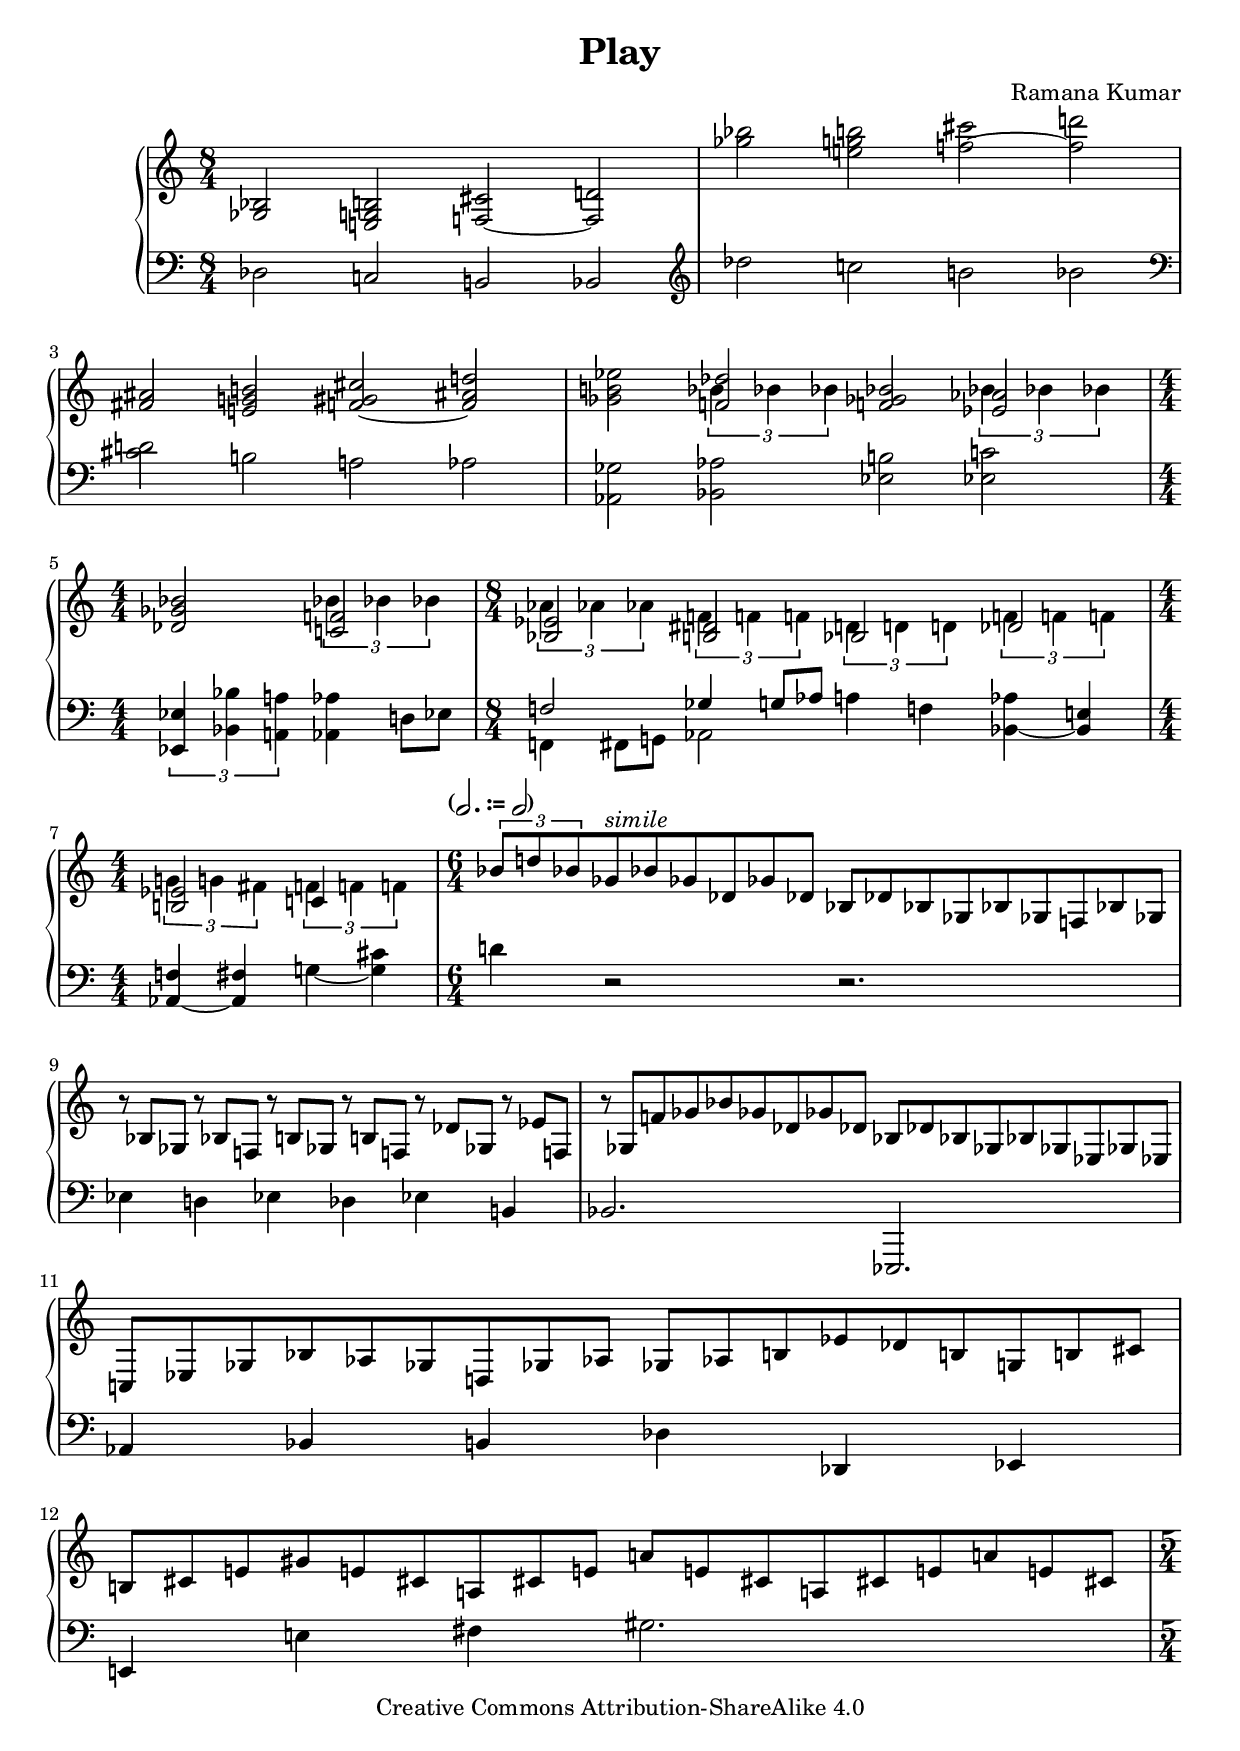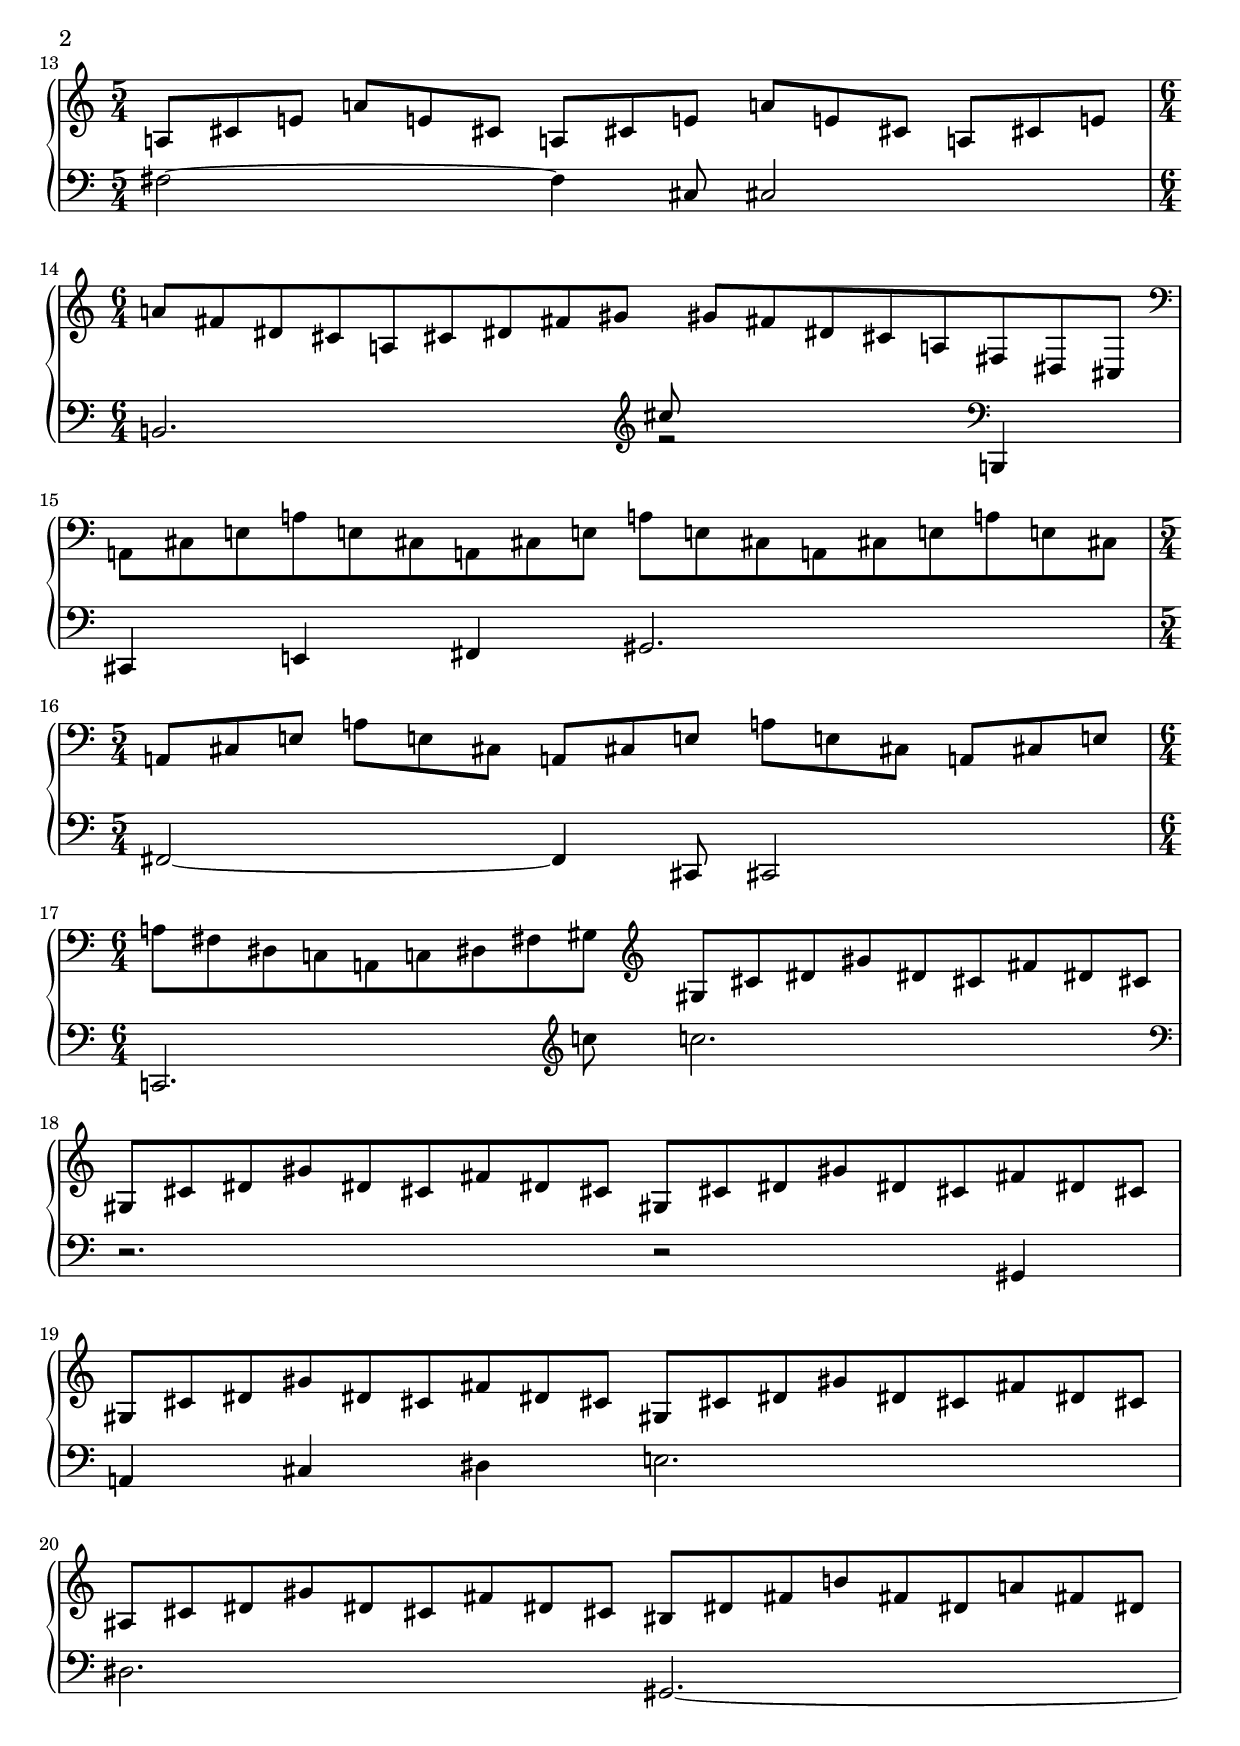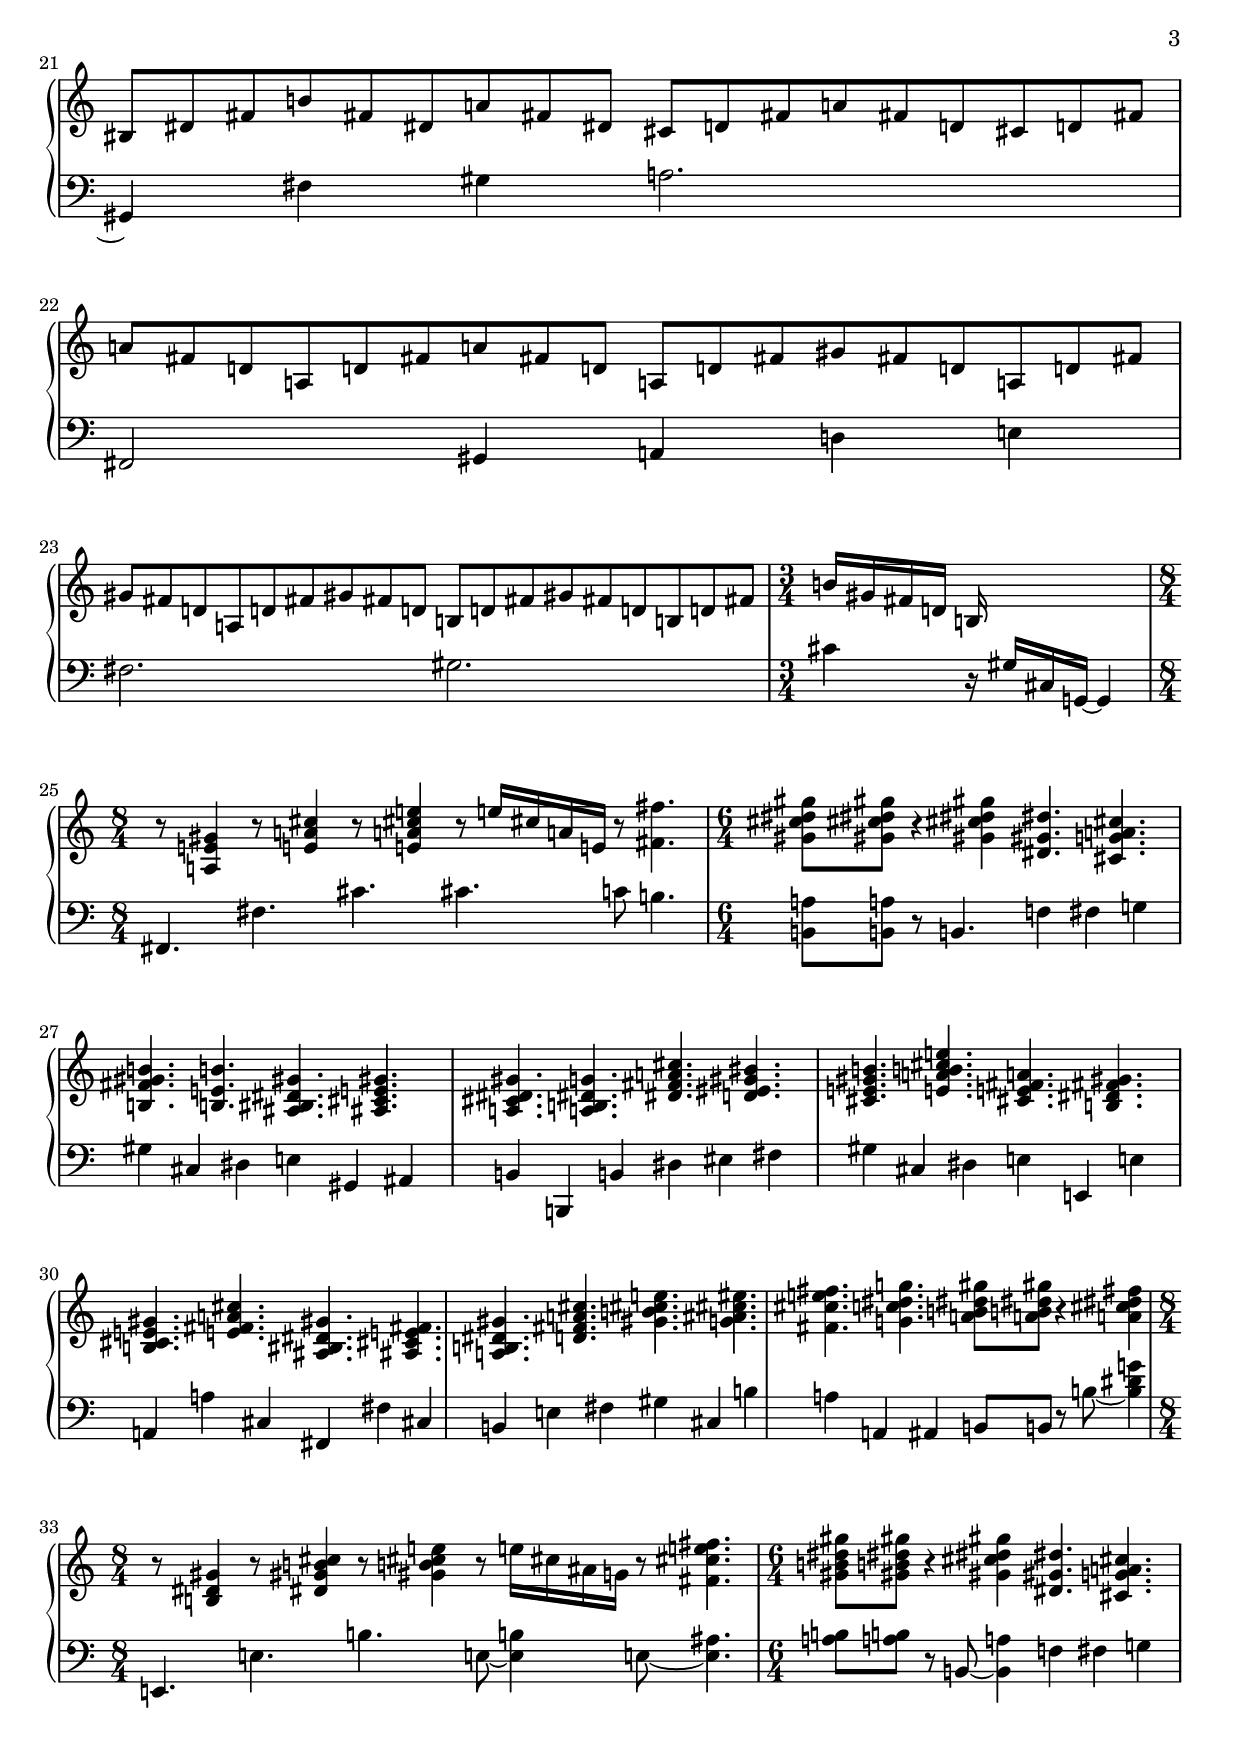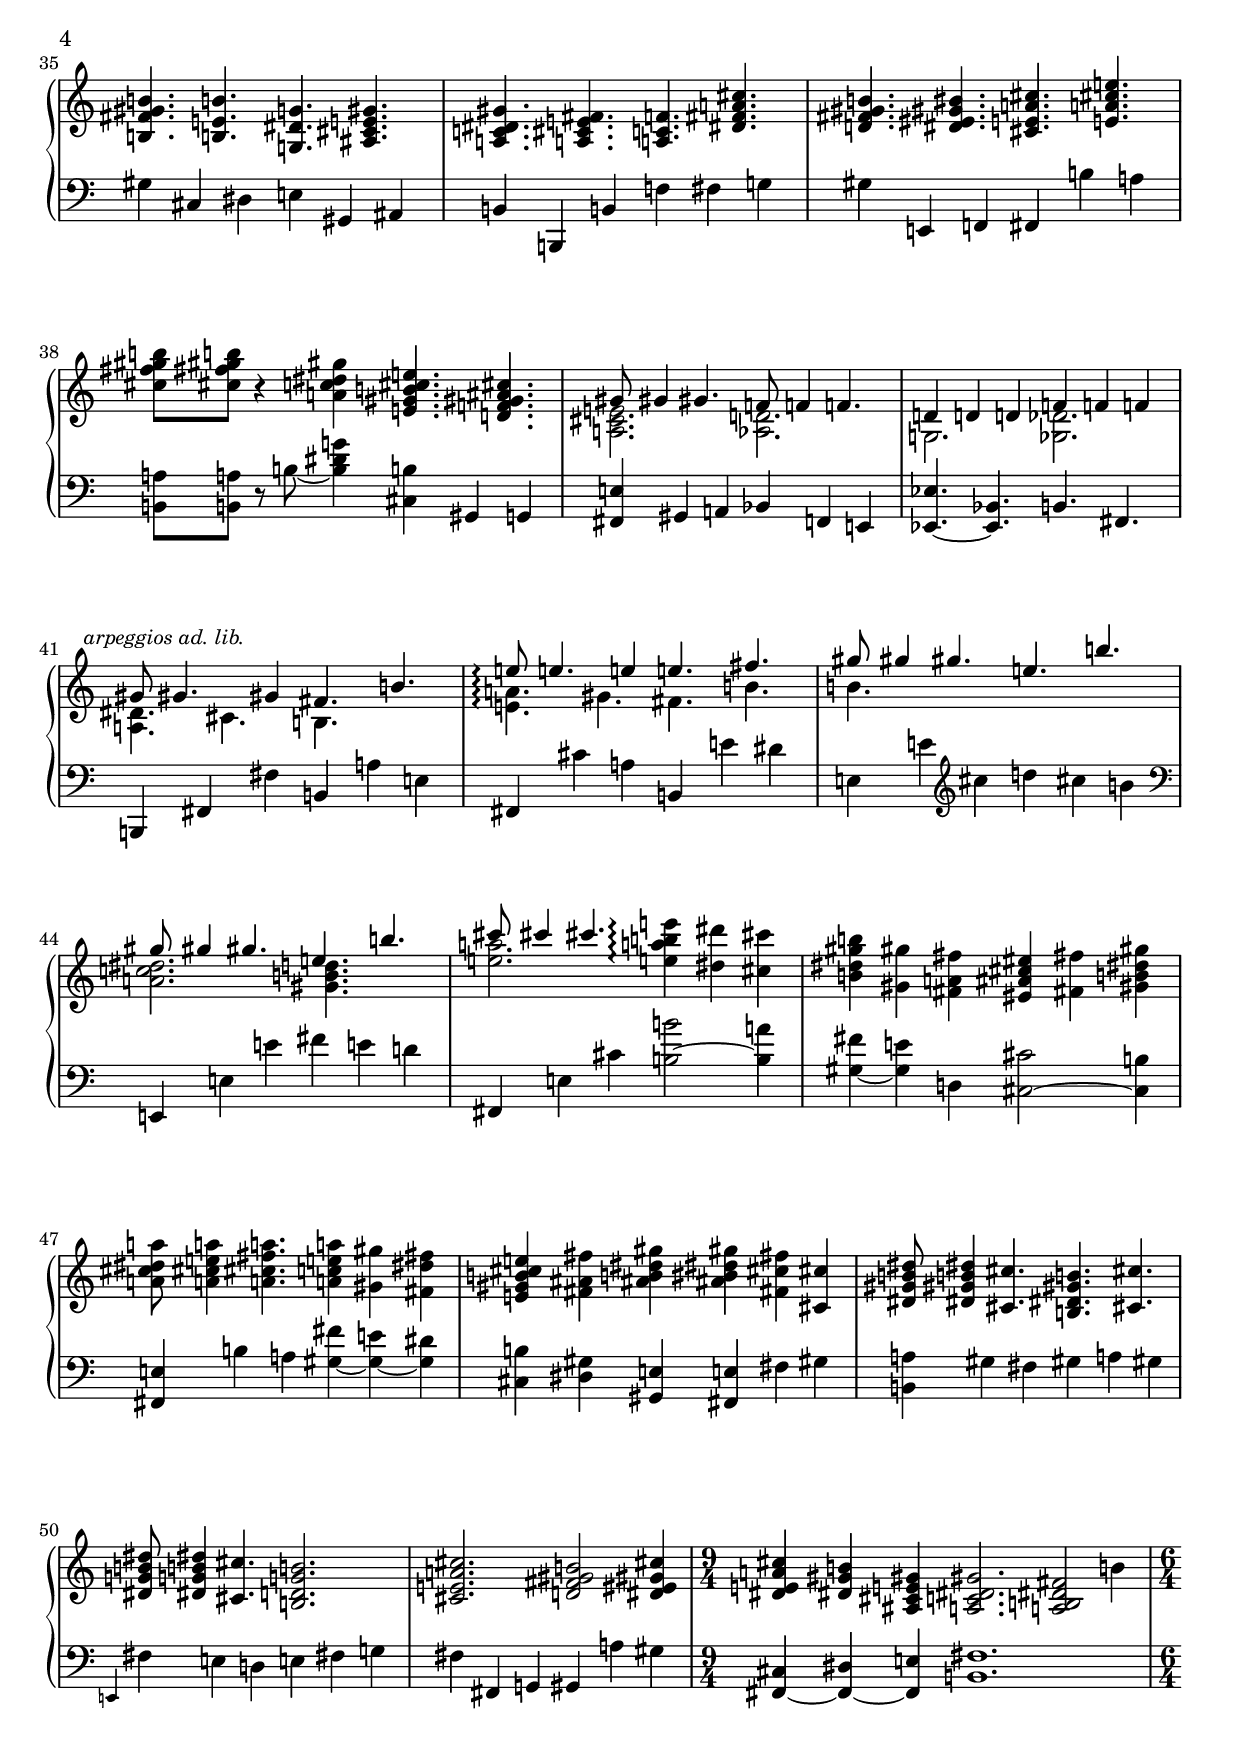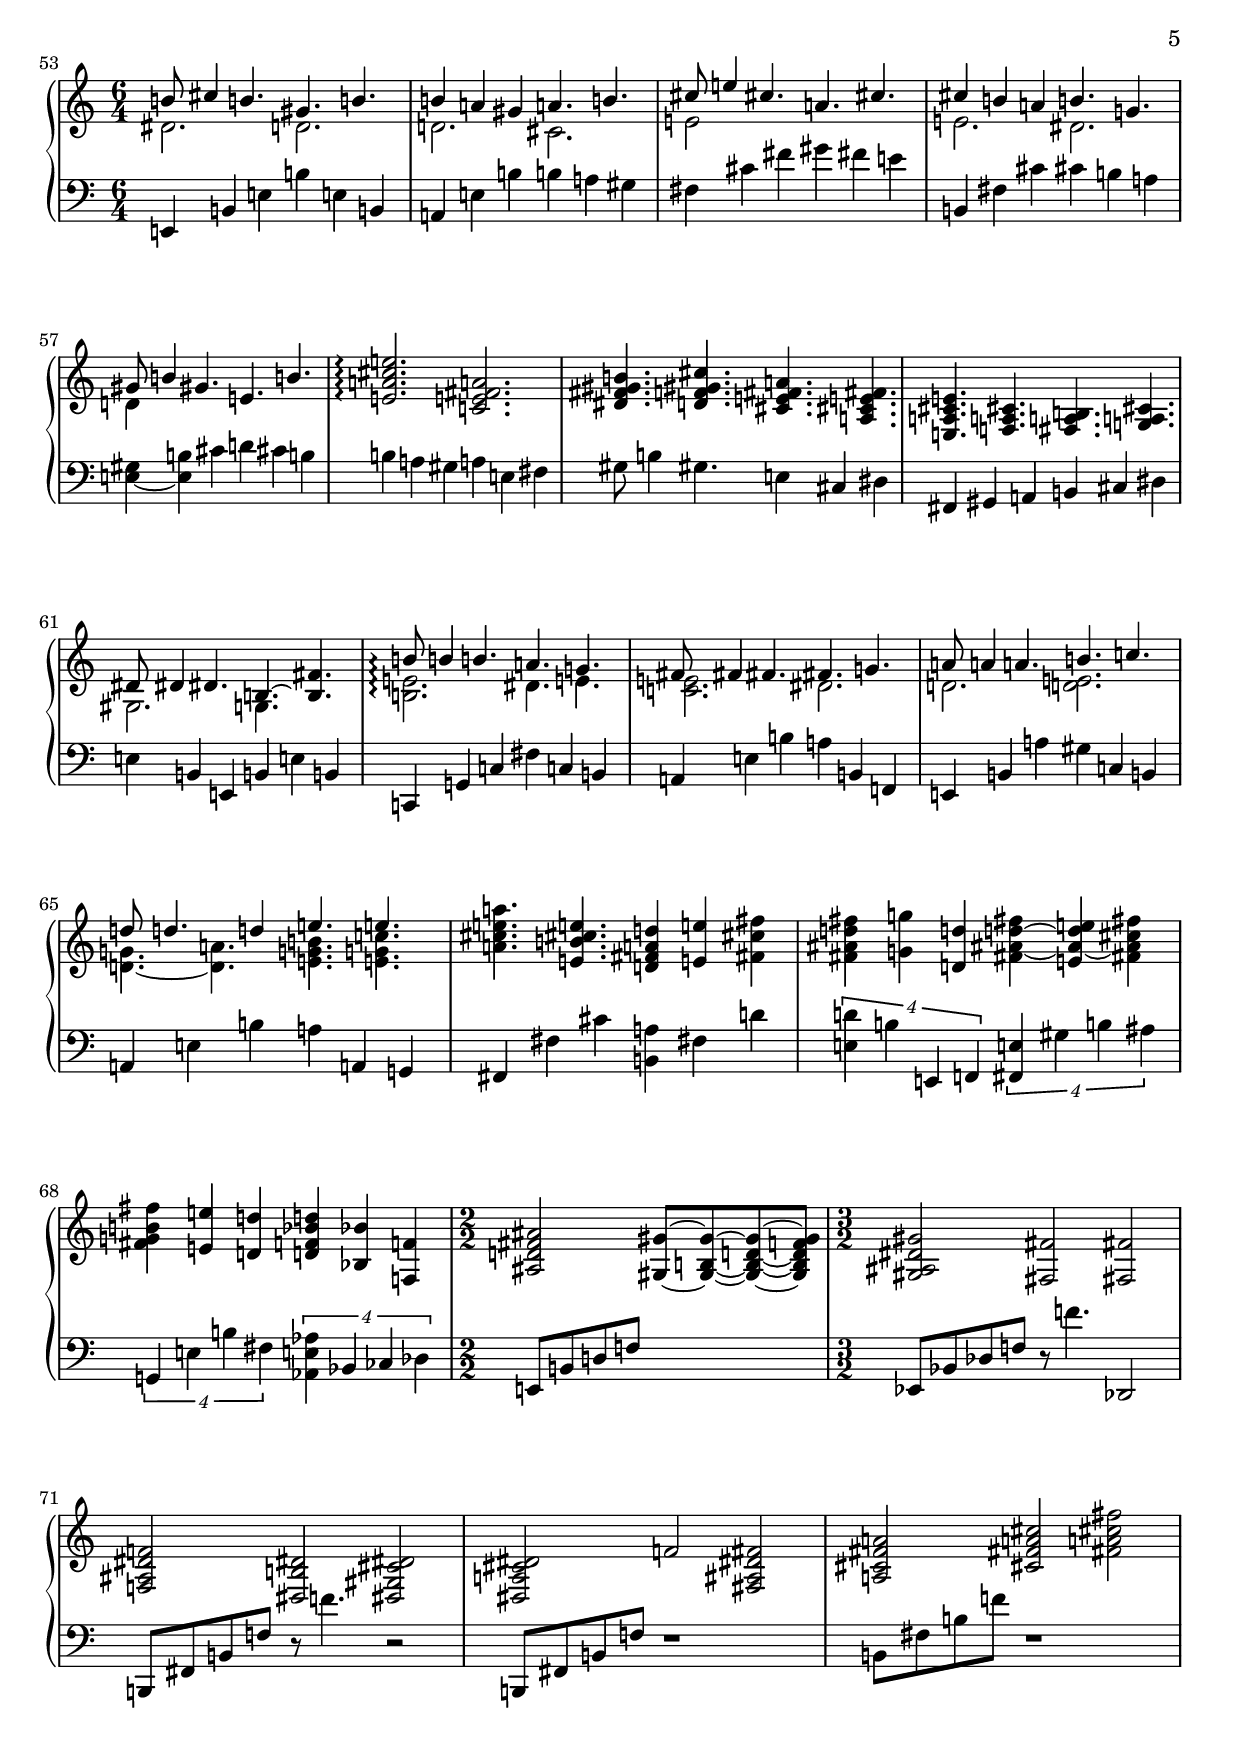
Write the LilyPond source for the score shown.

\version "2.24.0"

\header {
  title = "Play"
  composer = "Ramana Kumar"
  date = "2013"
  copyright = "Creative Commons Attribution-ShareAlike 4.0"
  dedication = ""
}

#(ly:set-option 'point-and-click #f)

\score {
  \new PianoStaff <<
    \new Staff = "up" {
      \accidentalStyle PianoStaff.dodecaphonic
      \override PianoStaff.TimeSignature.style = #'numbered
      \set PianoStaff.connectArpeggios = ##t
      \clef treble
      \time 8/4

      <ges bes>2 <e g b> <f cis'> ~ <f d'>
      |

      <ges'' bes''>2 <e'' g'' b''> <f'' cis'''> ~ <f'' d'''>
      |

      <fis' ais'> <e' g' b'> <f' gis' cis''> ~ <f' ais' d''>
      |

      <ges' b' ees''>
      << { <f' des''> } \\ { \tuplet 3/2 {bes'4 bes' bes'} } >>
      <f' ges' bes'>2
      << { <ees' aes'> } \\ { \tuplet 3/2 {bes'4 bes' bes'} } >>
      |

      \time 4/4
      <des' ges' bes'>2
      << { <c' f'> } \\ { \tuplet 3/2 {bes'4 bes' bes'} } >>
      |

      \time 8/4
      << { <bes ees'>2 } \\ { \tuplet 3/2 {aes'4 aes' aes'} } >>
      << { <b dis'>2 } \\ { \tuplet 3/2 {f'4 f' f'} } >>
      << { bes2 } \\ { \tuplet 3/2 {d'4 d' d'} } >>
      << { des'2 } \\ { \tuplet 3/2 {f'4 f' f'} } >>
      |

      \time 4/4
      << { <b ees'>2 } \\ { \tuplet 3/2 {g'4 g' fis'} } >>
      << { c'4 } \\ { \tuplet 3/2 {f'4 f' f'} } >>
      |

      \time 6/4
      \tempo \markup{ \concat { ( \note {2.} #UP " := " \note {2} #UP ) } }
      \tuplet 3/2{bes'8 d'' bes'} ges'8*2/3^\markup{\italic{simile}} bes' ges' des' ges' des'
      bes des' bes ges bes ges f bes ges
      |

      r bes ges r bes f r b ges r b f r des' ges r ees' f
      |

      r ges f' ges' bes' ges' des' ges' des'
      bes des' bes ges bes ges ees ges ees
      |

      c ees ges bes aes ges d ges aes
      ges aes b ees' des' b g b cis'
      |

      b cis' e' gis' e' cis'
      a cis' e' a' e' cis'
      a cis' e' a' e' cis'
      |

      \time 5/4
      a cis' e' a' e' cis'
      a cis' e' a' e' cis'
      a cis' e'

      \time 6/4
      a' fis' dis' cis' a cis' dis' fis' gis'
      s
      gis' fis' dis' cis' a fis dis cis

      \clef bass
      a, cis e a e cis
      a, cis e a e cis
      a, cis e a e cis

      \time 5/4
      a, cis e a e cis
      a, cis e a e cis
      a, cis e

      \time 6/4
      a fis dis c a, c dis fis gis
      \clef treble
      gis cis' dis' gis' dis' cis' fis' dis' cis'

      gis cis' dis' gis' dis' cis' fis' dis' cis'
      gis cis' dis' gis' dis' cis' fis' dis' cis'

      gis cis' dis' gis' dis' cis' fis' dis' cis'
      gis cis' dis' gis' dis' cis' fis' dis' cis'

      ais cis' dis' gis' dis' cis' fis' dis' cis'
      bis dis' fis' b' fis' dis' a' fis' dis'
      bis dis' fis' b' fis' dis' a' fis' dis'
      cis' d' fis' a' fis' d' cis' d' fis' a' fis' d'
      a d' fis' a' fis' d'
      a d' fis' gis' fis' d'
      a d' fis' gis' fis' d'
      a d' fis' gis' fis' d'
      b d' fis' gis' fis' d'
      b d' fis'
      \time 3/4
      b'16 gis' fis' d' b s s8 s4
      |

      \time 8/4
      r8 <a e' gis'>4 r8 <e' a' cis''>4 r8 <e' a' cis'' e''>4 r8 e''16 cis'' a' e' r8 <fis' fis''>4.
      |

      \time 6/4
      <gis' cis'' dis'' gis''>8 <gis' cis'' dis'' gis''> r4 <gis' cis'' dis'' gis''>
      <dis' gis' dis''>4. <cis' g' a' cis''>
      |

      <b fis' gis' b'> <b e' b'>
      <ais bis dis' gis'> <ais cis' e' gis'>
      |

      <a cis' dis' gis'> <a b dis' g'>
      <dis' fis' a' cis''> <d' eis' gis' bis'>
      |

      <cis' e' gis' b'> <e' a' b' cis'' e''>
      <cis' e' fis' a'> <b dis' fis' gis'>
      |

      <b cis' e' gis'> <e' fis' a' cis''>
      <ais bis dis' gis'> <ais cis' e' fis'>
      |

      <a b dis' gis'> <d' fis' a' cis''>
      <gis' b' cis'' e''> <g' ais' cis'' eis''>
      |

      <fis' cis'' e'' fis''> <g' c'' dis'' g''>
      <a' b' dis'' gis''>8 <a' b' dis'' gis''> r4 <a' cis'' dis'' fis''>
      |

      \time 8/4
      r8 <b dis' gis'>4 r8 <dis' gis' b' cis''>4 r8 <gis' b' cis'' e''>4 r8
      e''16 cis'' ais' g' r8 <fis' cis'' e'' fis''>4.
      |

      \time 6/4
      <gis' b' dis'' gis''>8 <gis' b' dis'' gis''> r4 <gis' cis'' dis'' gis''>
      <dis' gis' dis''>4. <cis' g' a' cis''>
      |

      <b fis' gis' b'>4. <b e' b'>
      <g dis' g'> <ais cis' e' gis'>
      |

      <a c' dis' gis'> <a cis' e' fis'>
      <a c' f'> <dis' fis' a' cis''>
      |

      <d' fis' gis' b'> <dis' eis' gis' bis'>
      <cis' e' a' cis''> <e' a' cis'' e''>

      <cis'' fis'' gis'' b''>8 <cis'' fis'' gis'' b''> r4 <a' c'' dis'' gis''>
      <e' gis' b' cis'' e''>4. <d' f' gis' ais' cis''>
      << { gis'8 gis'4 gis'4. f'8 f'4 f'4. } \\ { <a cis' e'>2. <aes d'> } >>
      << { d'4 d' d' f' f' f' } \\ { g2. <ges des'> } >>
      << { gis'8 \mark \markup { \small \italic { arpeggios ad. lib. } }
           gis'4. gis'4 fis'4. b' } \\ { <a dis'>4. cis' b s } >>
      << { e''8\arpeggio e''4. e''4 e''4. fis'' } \\ { <e' a'>4.\arpeggio gis' fis' b' } >>
      << { gis''8 gis''4 gis''4. e''4. b'' } \\ { b'4. s s s } >>
      << { gis''8 gis''4 gis''4. e''4. b'' } \\ { <a' c'' dis''>2.  <gis' b' d''>4. s } >>
      << { cis'''8 cis'''4 cis'''4. } \\ { <e'' a''>2. } >>
      <e'' a'' b'' e'''>4\arpeggio <dis'' dis'''> <cis'' cis'''>
      <b' dis'' gis'' b''> <gis' gis''> <fis' a' fis''>
      <eis' ais' cis'' eis''> <fis' fis''> <gis' b' dis'' gis''>
      <a' cis'' dis'' a''>8 <a' cis'' e'' a''>4 <a' cis'' fis'' a''>4.
      <a' c'' e'' a''>4 <gis' gis''> <fis' dis'' fis''>
      <e' gis' b' cis'' e''> <fis' ais' fis''> <ais' b' dis'' gis''>
      <ais' bis' dis'' gis''> <fis' cis'' fis''> <cis' cis''>
      <dis' gis' b' dis''>8 <dis' gis' b' dis''>4 <cis' cis''>4. <b dis' gis' b'> <cis' cis''>
      <dis' g' b' dis''>8 <dis' g' b' dis''>4 <cis' cis''>4. <b d' g' b'>2.
      <cis' e' a' cis''>2. <d' fis' gis' b'>2 <dis' eis' gis' cis''>4
      \time 9/4
      <dis' e' a' cis''>  <dis' gis' b'> <ais cis' e' gis'> <a c' dis' gis'>2. <a b dis' fis'>2 b'4
      \time 6/4
      << { b'8 cis''4 b'4. gis' b' } \\ {dis'2. d'} >>
      << { b'4 a' gis' a'4. b' } \\ { d'2. cis' } >>
      << { cis''8 e''4 cis''4. a' cis'' } \\ { e'2 s4 s2. } >>
      << { cis''4 b' a' b'4. g' } \\ { e'2. dis' } >>
      << { gis'8 b'4 gis'4. e' b' } \\ { d'4 s s s4. } >>
      <e' a' cis'' e''>2.\arpeggio <c' e' fis' a'>
      <dis' fis' gis' b'>4. <d' f' gis' cis''> <cis' e' fis' a'> <a cis' e' fis'>
      <e a cis' e'> <f a cis'> <fis a b> <g a cis'>
      << { dis'8 dis'4 dis'4. b ~ <b fis'> } \\ { gis2. g4. s } >>
      << { b'8\arpeggio b'4 b'4. a' g' }  \\ { <b e'>2.\arpeggio dis'4. e' } >>
      << { fis'8 fis'4 fis'4. fis' g' }  \\ { <c' e'>2. dis' } >>
      << { a'8 a'4 a'4. b' c'' }  \\ { d'2. <d' e'> } >>
      << { d''8 d''4. d''4 e''4. e'' } \\ { <d' g'>4. ~ <d' a'> <e' g' b'> <e' g' c''> } >>
      <a' cis'' e'' a''>4. <e' b' cis'' e''> <d' fis' a' d''>4 <e' e''> <fis' cis'' fis''>
      <fis' ais' d'' fis''> <g' g''> <d' d''> <fis' ais' d'' fis''> ~ <e' ais' d'' e''> ~ <fis' ais' cis'' fis''>
      <fis' g' b' fis''> <e' e''> <d' d''> <d' f' bes' d''> <bes bes'> <f f'>
      \time 2/2
      <ais d' fis' ais'>2 <gis gis'>8 ~ <gis b gis'> ~ <gis b d' gis'> ~ <gis b d' f' gis'>
      \time 3/2
      <gis ais dis' gis'>2 <fis fis'> <fis fis'>
      <f ais dis' f'> <dis b dis'> <dis gis cis' dis'>
      <dis a cis' dis'> f' <fis ais dis' fis'>
      <a cis' fis' a'> <cis' fis' a' cis''> <fis' a' cis'' fis''>
    }
    \new Staff = "down" {
      \clef bass

      des2 c b, bes,
      |

      \clef treble
      des'' c'' b' bes'
      |

      \clef bass
      <cis' d'> b a aes
      |

      <aes, ges> <bes, aes>
      <ees b> <ees c'>
      |

      \tuplet 3/2 { <ees, ees>4 <bes, bes> <a, a> }
      <aes, aes>4 d8 ees
      |

      << { f2  ges4 g8 aes } \\ { f,4 fis,8 g, aes,2 }>>
      a4 f <bes, aes> ~ <bes, e>
      |

      <aes, f>4 ~ <aes, fis> g ~ <g cis'>
      |

      d' r2 r2.
      |

      ees4 d ees des ees b,
      |

      bes,2. ees,,
      |

      aes,4 bes, b, des des, ees,
      |

      e, e fis gis2.
      |

      fis2 ~ fis4*2/3 cis8*2/3 cis2
      |

      b,2. << { \clef treble cis''8*2/3 s s s s s \clef bass } \\ r2 >> b,,4
      |

      cis,4 e, fis, gis,2.
      |

      fis,2 ~ fis,4*2/3 cis,8*2/3 cis,2
      |

      << c,2. \\ { s1*2/3 \clef treble c''8*2/3 c''2. } >>
      |

      \clef bass r2. r2 gis,4
      |

      a, cis dis e2.
      |

      dis gis, ~
      gis,4 fis4 gis
      a2. fis,2 gis,4
      a, d e fis2.
      gis2.
      cis'4
      r16 gis cis
      g,16 ~ g,4
      |

      fis,4. fis cis' cis' c'8 b4.
      |
      <b, a>8 <b, a> r b,4. f4 fis g
      |
      gis cis dis e gis, ais,
      b, b,, b, dis eis fis
      gis cis dis e e, e
      a, a cis fis, fis cis
      b, e fis gis cis b
      a a, ais, b,8 b, r b ~ <b dis' g'>4
      |

      e,4. e b e8 ~ <e b>4 e8 ~ <e ais>4.
      |
      <a b>8 <a b> r b, ~ <b, a>4 f4 fis g
      |

      gis4 cis dis e gis, ais,
      b, b,, b, f fis g
      |
      gis e, f, fis, b a
      |
      <b, a>8 <b, a> r b ~ <b dis' g'>4
      <cis b> gis, g,
      |
      <fis, e> gis, a, bes, f, e,
      <ees, ees>4. ~ <ees, bes,> b, fis,
      b,,4 fis, fis b, a e
      fis, cis' a b, e' dis'
      e e' \clef treble cis'' d'' cis'' b'
      \clef bass e, e e' fis' e' d'
      fis, e cis' <b b'>2 ~ <b a'>4
      <gis fis'> ~ <gis e'> d
      <cis cis'>2 ~ <cis b>4
      <fis, e> b a <gis fis'> ~ <gis e'> ~ <gis dis'>
      <cis b> <dis gis> <gis, e> <fis, e> fis gis
      <b, a> gis fis gis a gis
      \grace e, fis e d e fis g
      fis fis, g, gis, a gis
      <fis, cis>4 ~ <fis, dis> ~ <fis, e> <b, fis>1.
      e,4 b, e b e b,
      a, e b b a gis
      fis cis' fis' gis' fis' e'
      b, fis cis' cis' b a
      <e gis> ~ <e b> cis' d' cis' b
      b a gis a e fis
      gis8 b4 gis4. e4 cis dis
      fis, gis, a, b, cis dis
      e b, e, b, e b,
      c, g, c fis c b,
      a, e b a b, f,
      e, b, a gis c b,
      a, e b a a, g,
      fis, fis cis' <b, a> fis d'
      \tuplet 4/3 { <e d'> b e, f, }
      \tuplet 4/3 { <fis, e> gis b ais }
      \tuplet 4/3 { g, e b fis }
      \tuplet 4/3 { <aes, e aes> bes, ces des }
      e,8 b, d f s2
      ees,8 bes, des f r f'4. des,2
      b,,8 fis, b, f r f'4. r2
      b,,8 fis, b, f r1
      b,8 fis b f' r1
    }
  >>
}
